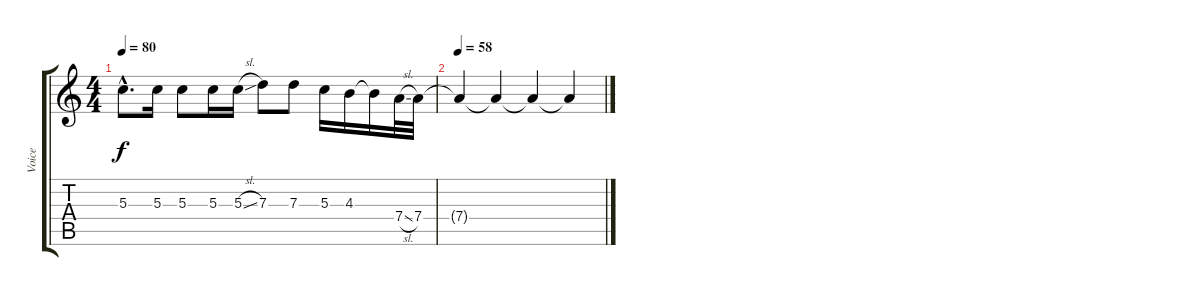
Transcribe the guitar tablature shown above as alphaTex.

\track ("Voice" "Voice") {instrument acousticguitarnylon}
\staff {score tabs}
\tuning (E4 B3 G3 D3 A2 E2) {hide}
\ts (4 4)
\tempo 80
\clef g2
\ks c
5.3{hac}.8{d dy f} 5.3.16 5.3.8 5.3.16 5.3{sl}.16 7.3.8 7.3.8 5.3.16 4.3.16 4.3{t}.16 7.4{sl}.32 7.4.32 |
\tempo 58
7.4{t}.4 7.4{t}.4 7.4{t}.4 7.4{t}.4
